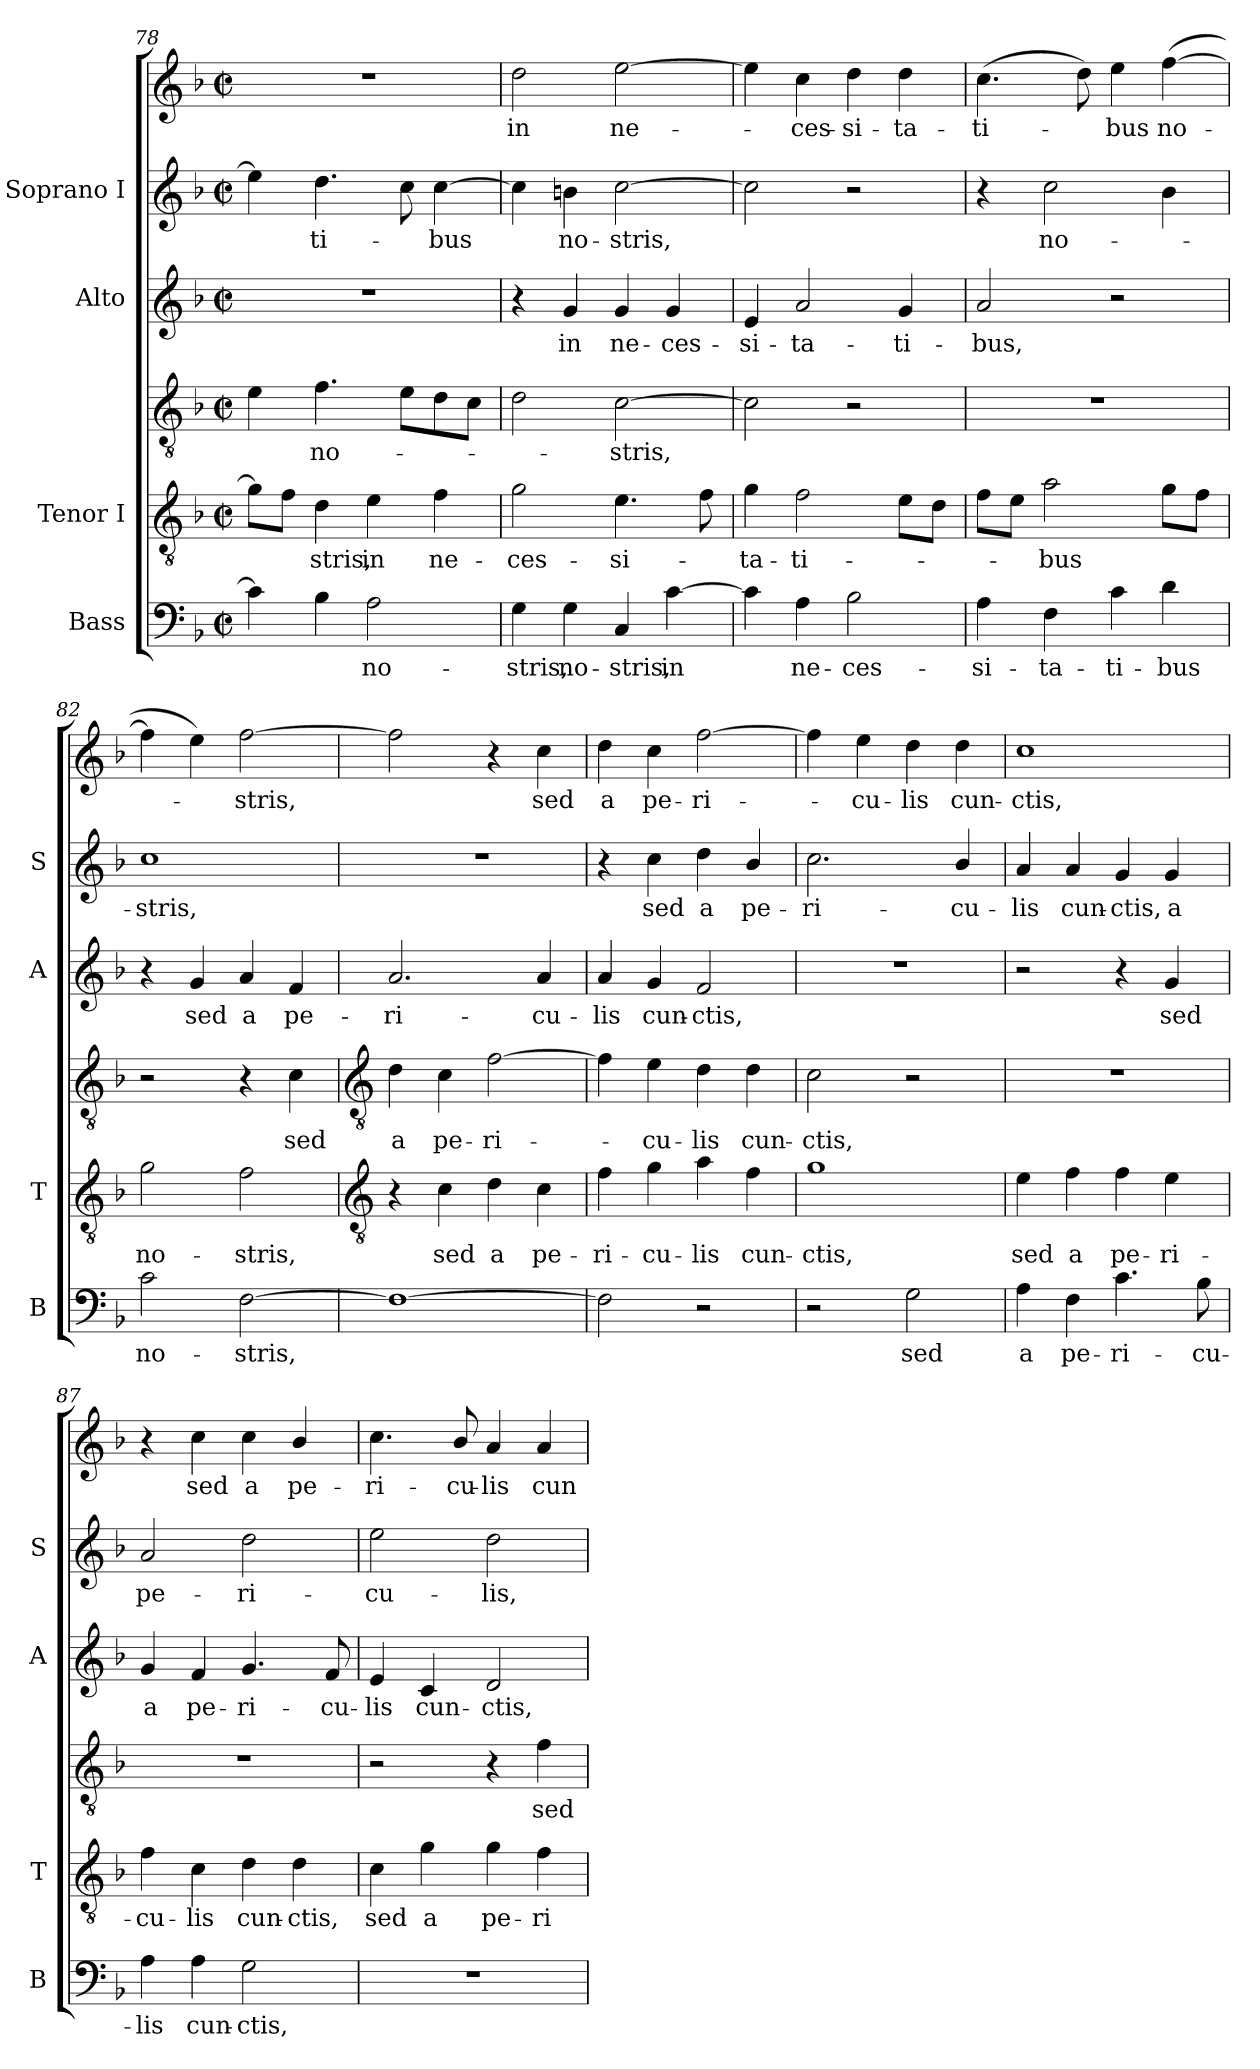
**kern	**text	**kern	**text	**kern	**text	**kern	**text	**kern	**text	**kern	**text
*part4	*part4	*part3	*part3	*part3	*part3	*part2	*part2	*part1	*part1	*part1	*part1
*staff6	*staff6	*staff5	*staff5	*staff4	*staff4	*staff3	*staff3	*staff2	*staff2	*staff1	*staff1
*I"Bass	*	*I"Tenor I	*	*	*	*I"Alto	*	*I"Soprano I	*	*	*
*I'B	*	*I'T	*	*	*	*I'A	*	*I'S	*	*	*
*clefF4	*	*clefGv2	*	*clefGv2	*	*clefG2	*	*clefG2	*	*clefG2	*
*k[b-]	*	*k[b-]	*	*k[b-]	*	*k[b-]	*	*k[b-]	*	*k[b-]	*
*F:	*	*F:	*	*F:	*	*F:	*	*F:	*	*F:	*
*M2/2	*	*M2/2	*	*M2/2	*	*M2/2	*	*M2/2	*	*M2/2	*
*met(c|)	*	*met(c|)	*	*met(c|)	*	*met(c|)	*	*met(c|)	*	*met(c|)	*
=78	=78	=78	=78	=78	=78	=78	=78	=78	=78	=78	=78
4c]	.	8gL]	.	4e	.	1r	.	4ee]	.	1r	.
.	.	8fJ	.	.	.	.	.	.	.	.	.
!	!	!	!LO:LY:b	!	!LO:LY:b	!	!	!	!LO:LY:b	!	!
4B-	.	4d	stris,	4.f	no-	.	.	4.dd	ti-	.	.
!	!LO:LY:b	!	!LO:LY:b	!	!	!	!	!	!	!	!
2A	no-	4e	in	.	.	.	.	.	.	.	.
.	.	.	.	8eL	.	.	.	8cc	.	.	.
!	!	!	!LO:LY:b	!	!	!	!	!	!LO:LY:b	!	!
.	.	4f	ne-	8d	.	.	.	[4cc	bus	.	.
.	.	.	.	8cJ	.	.	.	.	.	.	.
=79	=79	=79	=79	=79	=79	=79	=79	=79	=79	=79	=79
!	!LO:LY:b	!	!LO:LY:b	!	!	!	!	!	!	!	!LO:LY:b
4G	-stris,	2g	ces-	(2d	.	4r	.	4cc]	.	2dd	in
!	!LO:LY:b	!	!	!	!	!	!LO:LY:b	!	!LO:LY:b	!	!
4G	no-	.	.	.	.	4g	in	4b\	no-	.	.
!	!LO:LY:b	!	!LO:LY:b	!	!LO:LY:b	!	!LO:LY:b	!	!LO:LY:b	!	!LO:LY:b
4C	-stris,	4.e	-si-	[2c	-stris,	4g	ne-	[2cc	-stris,	[2ee	ne-
!	!LO:LY:b	!	!	!	!	!	!LO:LY:b	!	!	!	!
[4c	in	.	.	.	.	4g	-ces-	.	.	.	.
.	.	8f	.	.	.	.	.	.	.	.	.
=80	=80	=80	=80	=80	=80	=80	=80	=80	=80	=80	=80
!	!	!	!LO:LY:b	!	!	!	!LO:LY:b	!	!	!	!
4c]	.	4g	ta-	2c]	.	4e	-si-	2cc]	.	4ee]	.
!	!LO:LY:b	!	!LO:LY:b	!	!	!	!LO:LY:b	!	!	!	!LO:LY:b
4A	ne-	2f	-ti-	.	.	2a	-ta-	.	.	4cc	ces-
!	!LO:LY:b	!	!	!	!	!	!	!	!	!	!LO:LY:b
2B-	-ces-	.	.	2r	.	.	.	2r	.	4dd	-si-
!	!	!	!	!	!	!	!LO:LY:b	!	!	!	!LO:LY:b
.	.	8eL	.	.	.	4g	-ti-	.	.	4dd	-ta-
.	.	8dJ	.	.	.	.	.	.	.	.	.
=81	=81	=81	=81	=81	=81	=81	=81	=81	=81	=81	=81
!	!LO:LY:b	!	!	!	!	!	!LO:LY:b	!	!	!	!LO:LY:b
4A	-si-	8fL	.	1r	.	2a	-bus,	4r	.	(>4.cc	-ti-
.	.	8eJ	.	.	.	.	.	.	.	.	.
!	!LO:LY:b	!	!LO:LY:b	!	!	!	!	!	!LO:LY:b	!	!
4F	-ta-	2a	bus	.	.	.	.	2cc	no-	.	.
.	.	.	.	.	.	.	.	.	.	8dd)	.
!	!LO:LY:b	!	!	!	!	!	!	!	!	!	!LO:LY:b
4c	-ti-	.	.	.	.	2r	.	.	.	4ee	bus
!	!LO:LY:b	!	!	!	!	!	!	!	!	!	!LO:LY:b
4d	-bus	8gL	.	.	.	.	.	4b-\	.	(>[4ff	no-
.	.	8fJ	.	.	.	.	.	.	.	.	.
=82	=82	=82	=82	=82	=82	=82	=82	=82	=82	=82	=82
!	!LO:LY:b	!	!LO:LY:b	!	!	!	!	!	!LO:LY:b	!	!
2c	no-	2g	no-	2r	.	4r	.	1cc	stris,	4ff]	.
!	!	!	!	!	!	!	!LO:LY:b	!	!	!	!
.	.	.	.	.	.	4g	sed	.	.	4ee)	.
!	!LO:LY:b	!	!LO:LY:b	!	!	!	!LO:LY:b	!	!	!	!LO:LY:b
[2F	-stris,	2f	-stris,	4r	.	4a	a	.	.	[2ff	stris,
!	!	!	!	!	!LO:LY:b	!	!LO:LY:b	!	!	!	!
.	.	.	.	4c	sed	4f	pe-	.	.	.	.
!!LO:LB:g=z
=83	=83	=83	=83	=83	=83	=83	=83	=83	=83	=83	=83
*	*	*clefGv2	*	*clefGv2	*	*	*	*	*	*	*
!	!	!	!	!	!LO:LY:b	!	!LO:LY:b	!	!	!	!
1F_	.	4r	.	4d	a	2.a	-ri-	1r	.	2ff]	.
!	!	!	!LO:LY:b	!	!LO:LY:b	!	!	!	!	!	!
.	.	4c	sed	4c	pe-	.	.	.	.	.	.
!	!	!	!LO:LY:b	!	!LO:LY:b	!	!	!	!	!	!
.	.	4d	a	[2f	-ri-	.	.	.	.	4r	.
!	!	!	!LO:LY:b	!	!	!	!LO:LY:b	!	!	!	!LO:LY:b
.	.	4c	pe-	.	.	4a	-cu-	.	.	4cc	sed
=84	=84	=84	=84	=84	=84	=84	=84	=84	=84	=84	=84
!	!	!	!LO:LY:b	!	!	!	!LO:LY:b	!	!	!	!LO:LY:b
2F]	.	4f	-ri-	4f]	.	4a	-lis	4r	.	4dd	a
!	!	!	!LO:LY:b	!	!LO:LY:b	!	!LO:LY:b	!	!LO:LY:b	!	!LO:LY:b
.	.	4g	-cu-	4e	-cu-	4g	cun-	4cc	sed	4cc	pe-
!	!	!	!LO:LY:b	!	!LO:LY:b	!	!LO:LY:b	!	!LO:LY:b	!	!LO:LY:b
2r	.	4a	-lis	4d	-lis	2f	-ctis,	4dd	a	[2ff	-ri-
!	!	!	!LO:LY:b	!	!LO:LY:b	!	!	!	!LO:LY:b	!	!
.	.	4f	cun-	4d	cun-	.	.	4b-/	pe-	.	.
=85	=85	=85	=85	=85	=85	=85	=85	=85	=85	=85	=85
!	!	!	!LO:LY:b	!	!LO:LY:b	!	!	!	!LO:LY:b	!	!
2r	.	1g	ctis,	2c	-ctis,	1r	.	2.cc	-ri-	4ff]	.
!	!	!	!	!	!	!	!	!	!	!	!LO:LY:b
.	.	.	.	.	.	.	.	.	.	4ee	-cu-
!	!LO:LY:b	!	!	!	!	!	!	!	!	!	!LO:LY:b
2G	sed	.	.	2r	.	.	.	.	.	4dd	-lis
!	!	!	!	!	!	!	!	!	!LO:LY:b	!	!LO:LY:b
.	.	.	.	.	.	.	.	4b-/	-cu-	4dd	cun-
=86	=86	=86	=86	=86	=86	=86	=86	=86	=86	=86	=86
!	!LO:LY:b	!	!LO:LY:b	!	!	!	!	!	!LO:LY:b	!	!LO:LY:b
4A	a	4e	sed	1r	.	2r	.	4a	lis	1cc	-ctis,
!	!LO:LY:b	!	!LO:LY:b	!	!	!	!	!	!LO:LY:b	!	!
4F	pe-	4f	a	.	.	.	.	4a	cun-	.	.
!	!LO:LY:b	!	!LO:LY:b	!	!	!	!	!	!LO:LY:b	!	!
4.c	-ri-	4f	pe-	.	.	4r	.	4g	-ctis,	.	.
!	!	!	!LO:LY:b	!	!	!	!LO:LY:b	!	!LO:LY:b	!	!
.	.	4e	-ri-	.	.	4g	sed	4g	a	.	.
!	!LO:LY:b	!	!	!	!	!	!	!	!	!	!
8B-	-cu-	.	.	.	.	.	.	.	.	.	.
=87	=87	=87	=87	=87	=87	=87	=87	=87	=87	=87	=87
!	!LO:LY:b	!	!LO:LY:b	!	!	!	!LO:LY:b	!	!LO:LY:b	!	!
4A	-lis	4f	-cu-	1r	.	4g	a	2a	-pe-	4r	.
!	!LO:LY:b	!	!LO:LY:b	!	!	!	!LO:LY:b	!	!	!	!LO:LY:b
4A	cun-	4c	-lis	.	.	4f	pe-	.	.	4cc	sed
!	!LO:LY:b	!	!LO:LY:b	!	!	!	!LO:LY:b	!	!LO:LY:b	!	!LO:LY:b
2G	-ctis,	4d	cun-	.	.	4.g	-ri-	2dd	-ri-	4cc	a
!	!	!	!LO:LY:b	!	!	!	!	!	!	!	!LO:LY:b
.	.	4d	-ctis,	.	.	.	.	.	.	4b-/	pe-
!	!	!	!	!	!	!	!LO:LY:b	!	!	!	!
.	.	.	.	.	.	8f	-cu-	.	.	.	.
=88	=88	=88	=88	=88	=88	=88	=88	=88	=88	=88	=88
!	!	!	!LO:LY:b	!	!	!	!LO:LY:b	!	!LO:LY:b	!	!LO:LY:b
1r	.	4c	sed	2r	.	4e	-lis	2ee	-cu-	4.cc	-ri-
!	!	!	!LO:LY:b	!	!	!	!LO:LY:b	!	!	!	!
.	.	4g	a	.	.	4c	cun-	.	.	.	.
!	!	!	!	!	!	!	!	!	!	!	!LO:LY:b
.	.	.	.	.	.	.	.	.	.	8b-/	-cu-
!	!	!	!LO:LY:b	!	!	!	!LO:LY:b	!	!LO:LY:b	!	!LO:LY:b
.	.	4g	pe-	4r	.	2d	-ctis,	2dd	-lis,	4a	-lis
!	!	!	!LO:LY:b	!	!LO:LY:b	!	!	!	!	!	!LO:LY:b
.	.	4f	-ri-	4f	sed	.	.	.	.	4a	cun-
=	=	=	=	=	=	=	=	=	=	=	=
*-	*-	*-	*-	*-	*-	*-	*-	*-	*-	*-	*-
